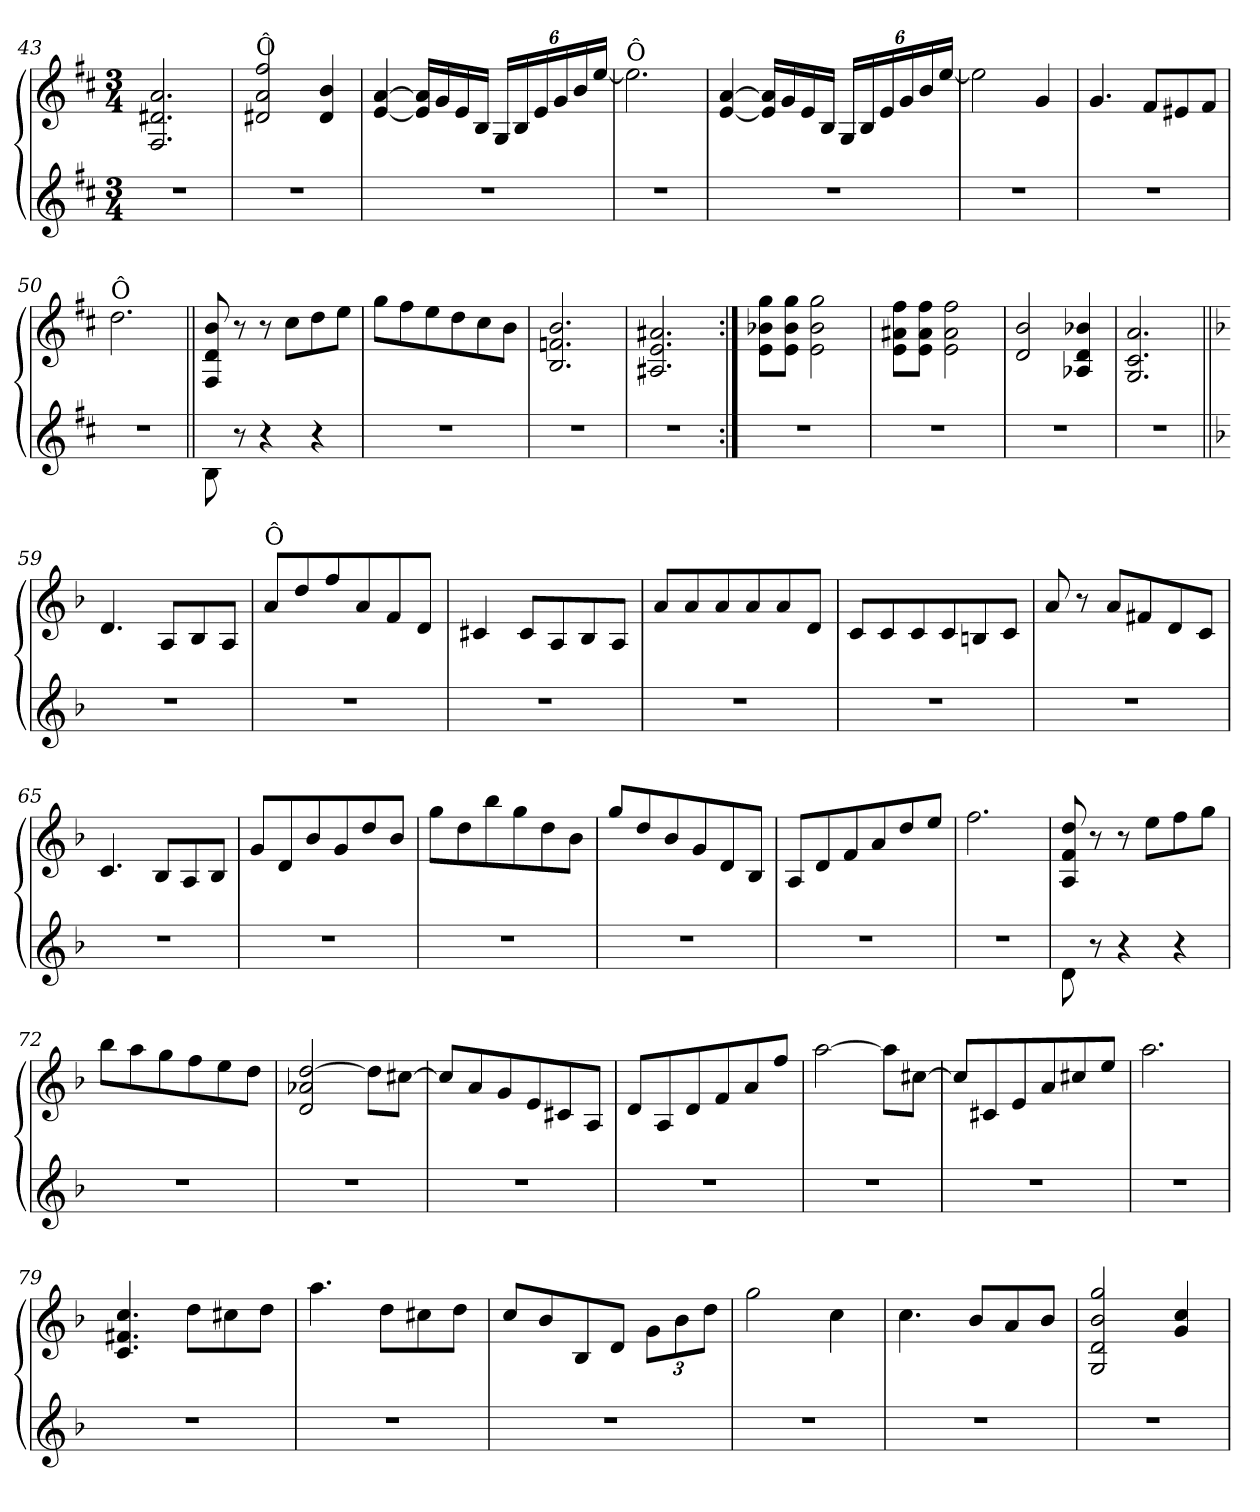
**kern	**kern
*part2	*part1
*staff2	*staff1
!!LO:LB:g=z
*clefG2	*clefG2
*ITrd-7c-12	*
*k[f#c#]	*k[f#c#]
*D:	*D:
*M3/4	*M3/4
=43	=43
2.r	2.F#/ 2.d#X/ 2.a/
=44	=44
!	!LO:TX:a:t=Ô
2.r	2d#X/ 2a/ 2ff#/
.	4d#/ 4b/
=45	=45
2.r	[<4e/ [>4a/
.	16e/] 16a/]LL
.	16g/
.	16e/
.	16B/JJ
.	24G/LL
.	24B/
.	24e/
.	24g/
.	24b/
.	[>24ee/JJ
=46	=46
!	!LO:TX:a:t=Ô
2.r	2.ee\]
!!LO:LB:g=z
=47	=47
2.r	[<4e/ [>4a/
.	16e/] 16a/]LL
.	16g/
.	16e/
.	16B/JJ
.	24G/LL
.	24B/
.	24e/
.	24g/
.	24b/
.	[24ee/JJ
=48	=48
2.r	2ee\]
.	4g/
=49	=49
2.r	4.g/
.	8f#/L
.	8e#X/
.	8f#/J
=50	=50
!	!LO:TX:a:t=Ô
2.r	2.dd\
!!LO:LB:g=z
=51||	=51||
8b\	8F#/ 8d/ 8b/
8r	8r
4r	8r
.	8cc#\L
4r	8dd\
.	8ee\J
=52	=52
2.r	8gg\L
.	8ff#\
.	8ee\
.	8dd\
.	8cc#\
.	8b\J
=53	=53
2.r	2.B/ 2.fn/ 2.b/
=54	=54
2.r	2.A#X/ 2.e/ 2.a#X/
!!LO:LB:g=z
=55:|!	=55:|!
2.r	8e\ 8b-X\ 8gg\L
.	8e\ 8b-\ 8gg\J
.	2e\ 2b-\ 2gg\
=56	=56
2.r	8e\ 8a#X\ 8ff#\L
.	8e\ 8a#\ 8ff#\J
.	2e\ 2a#\ 2ff#\
=57	=57
2.r	2d/ 2b/
.	4A-X/ 4d/ 4b-X/
=58	=58
2.r	2.G/ 2.c#/ 2.a/
=59||	=59||
*k[b-]	*k[b-]
*F:	*F:
2.r	4.d/
.	8A/L
.	8B-/
.	8A/J
=60	=60
!	!LO:TX:a:t=Ô
2.r	8a/L
.	8dd/
.	8ff/
.	8a/
.	8f/
.	8d/J
!!LO:LB:g=z
=61	=61
2.r	4c#X/
.	8c#/L
.	8A/
.	8B-/
.	8A/J
=62	=62
2.r	8a/L
.	8a/
.	8a/
.	8a/
.	8a/
.	8d/J
=63	=63
2.r	8c/L
.	8c/
.	8c/
.	8c/
.	8Bn/
.	8c/J
=64	=64
2.r	8a/
.	8r
.	8a/L
.	8f#X/
.	8d/
.	8c/J
=65	=65
2.r	4.c/
.	8B-/L
.	8A/
.	8B-/J
!!LO:LB:g=z
=66	=66
2.r	8g/L
.	8d/
.	8b-/
.	8g/
.	8dd/
.	8b-/J
=67	=67
2.r	8gg\L
.	8dd\
.	8bb-\
.	8gg\
.	8dd\
.	8b-\J
=68	=68
2.r	8gg/L
.	8dd/
.	8b-/
.	8g/
.	8d/
.	8B-/J
=69	=69
2.r	8A/L
.	8d/
.	8f/
.	8a/
.	8dd/
.	8ee/J
=70	=70
2.r	2.ff\
!!LO:LB:g=z
=71	=71
8dd\	8A/ 8f/ 8dd/
8r	8r
4r	8r
.	8ee\L
4r	8ff\
.	8gg\J
=72	=72
2.r	8bb-\L
.	8aa\
.	8gg\
.	8ff\
.	8ee\
.	8dd\J
=73	=73
2.r	2d/ 2a-X/ [>2dd/
.	8dd\L]
.	[>8cc#X\J
=74	=74
2.r	8cc#/L]
.	8a/
.	8g/
.	8e/
.	8c#X/
.	8A/J
!!LO:LB:g=z
=75	=75
2.r	8d/L
.	8A/
.	8d/
.	8f/
.	8a/
.	8ff/J
=76	=76
2.r	[>2aa\
.	8aa\L]
.	[8cc#X\J
=77	=77
2.r	8cc#/L]
.	8c#X/
.	8e/
.	8a/
.	8cc#X/
.	8ee/J
=78	=78
2.r	2.aa\
=79	=79
2.r	4.c/ 4.f#X/ 4.cc/
.	8dd\L
.	8cc#X\
.	8dd\J
!!LO:PB:g=z
=80	=80
2.r	4.aa\
.	8dd\L
.	8cc#X\
.	8dd\J
=81	=81
2.r	8cc/L
.	8b-/
.	8B-/
.	8d/J
.	12g\L
.	12b-\
.	12dd\J
=82	=82
2.r	2gg\
.	4cc\
=83	=83
2.r	4.cc\
.	8b-/L
.	8a/
.	8b-/J
=84	=84
2.r	2G/ 2d/ 2b-/ 2gg/
.	4g/ 4cc/
=	=
*-	*-
